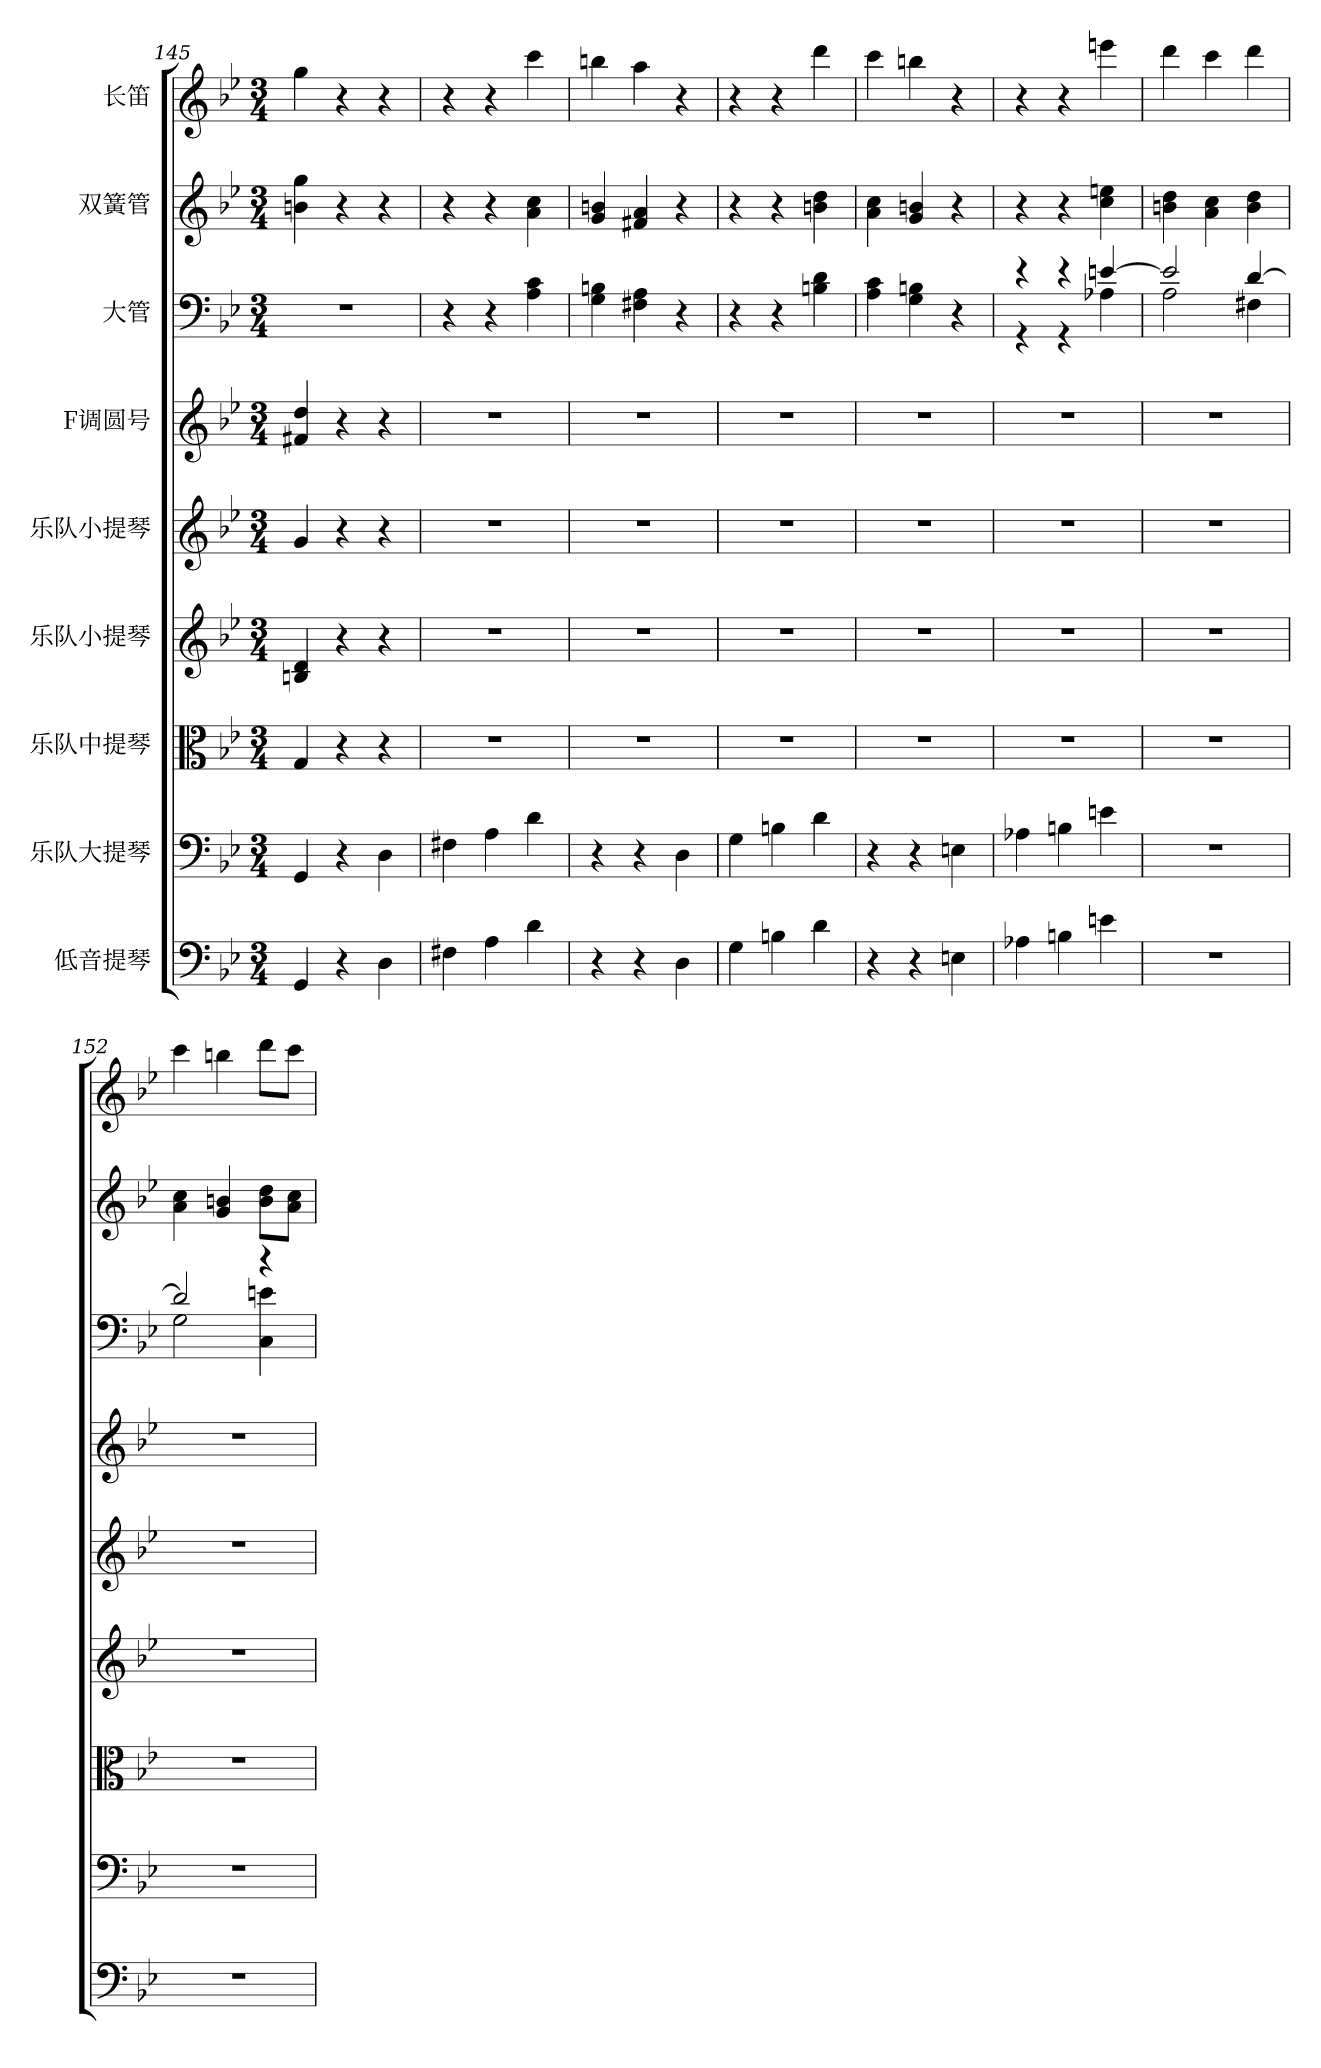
**kern	**kern	**kern	**kern	**kern	**kern	**kern	**kern	**kern
*part9	*part8	*part7	*part6	*part5	*part4	*part3	*part2	*part1
*staff9	*staff8	*staff7	*staff6	*staff5	*staff4	*staff3	*staff2	*staff1
*I"低音提琴	*I"乐队大提琴	*I"乐队中提琴	*I"乐队小提琴	*I"乐队小提琴	*I"F调圆号	*I"大管	*I"双簧管	*I"长笛
*clefF4	*clefF4	*clefC3	*clefG2	*clefG2	*clefG2	*clefF4	*clefG2	*clefG2
*ITrd7c12	*	*	*	*	*ITrd4c7	*	*	*
*k[b-e-]	*k[b-e-]	*k[b-e-]	*k[b-e-]	*k[b-e-]	*k[b-e-a-]	*k[b-e-]	*k[b-e-]	*k[b-e-]
*M3/4	*M3/4	*M3/4	*M3/4	*M3/4	*M3/4	*M3/4	*M3/4	*M3/4
*MM124	*MM124	*MM124	*MM124	*MM124	*MM124	*MM124	*MM124	*MM124
=145	=145	=145	=145	=145	=145	=145	=145	=145
4GGG/	4GG/	4G/	4Bn/ 4d/	4g/	4Bn/ 4g/	2.r	4bn\ 4gg\	4gg\
*	*	*	*	*	*	*	*	*MM123
4r	4r	4r	4r	4r	4r	.	4r	4r
*	*	*	*	*	*	*	*	*MM122
4DD\	4D\	4r	4r	4r	4r	.	4r	4r
!!LO:PB:g=z
=146	=146	=146	=146	=146	=146	=146	=146	=146
*	*	*	*	*	*	*	*	*MM132
4FF#X\	4F#X\	2.r	2.r	2.r	2.r	4r	4r	4r
4AA\	4A\	.	.	.	.	4r	4r	4r
4D\	4d\	.	.	.	.	4A\ 4c\	4a\ 4cc\	4ccc\
=147	=147	=147	=147	=147	=147	=147	=147	=147
4r	4r	2.r	2.r	2.r	2.r	4G\ 4Bn\	4g/ 4bn/	4bbn\
4r	4r	.	.	.	.	4F#X\ 4A\	4f#X/ 4a/	4aa\
4DD\	4D\	.	.	.	.	4r	4r	4r
=148	=148	=148	=148	=148	=148	=148	=148	=148
4GG\	4G\	2.r	2.r	2.r	2.r	4r	4r	4r
4BBn\	4Bn\	.	.	.	.	4r	4r	4r
4D\	4d\	.	.	.	.	4Bn\ 4d\	4bn\ 4dd\	4ddd\
=149	=149	=149	=149	=149	=149	=149	=149	=149
4r	4r	2.r	2.r	2.r	2.r	4A\ 4c\	4a\ 4cc\	4ccc\
4r	4r	.	.	.	.	4G\ 4Bn\	4g/ 4bn/	4bbn\
4EEn\	4En\	.	.	.	.	4r	4r	4r
=150	=150	=150	=150	=150	=150	=150	=150	=150
*	*	*	*	*	*	*^	*	*
4AA-X\	4A-X\	2.r	2.r	2.r	2.r	4r	4r	4r	4r
4BBn\	4Bn\	.	.	.	.	4r	4r	4r	4r
4En\	4en\	.	.	.	.	[4en/	4A-X\	4cc\ 4een\	4eeen\
=151	=151	=151	=151	=151	=151	=151	=151	=151	=151
2.r	2.r	2.r	2.r	2.r	2.r	2e/]	2A\	4bn\ 4dd\	4ddd\
.	.	.	.	.	.	.	.	4a\ 4cc\	4ccc\
.	.	.	.	.	.	[4d/	4F#X\	4b\ 4dd\	4ddd\
=152	=152	=152	=152	=152	=152	=152	=152	=152	=152
2.r	2.r	2.r	2.r	2.r	2.r	2d/]	2G\	4a\ 4cc\	4ccc\
.	.	.	.	.	.	.	.	4g/ 4bn/	4bbn\
.	.	.	.	.	.	4r	4C\ 4en\	8b\ 8dd\L	8ddd\L
.	.	.	.	.	.	.	.	8a\ 8cc\J	8ccc\J
*	*	*	*	*	*	*v	*v	*	*
=	=	=	=	=	=	=	=	=
*-	*-	*-	*-	*-	*-	*-	*-	*-
